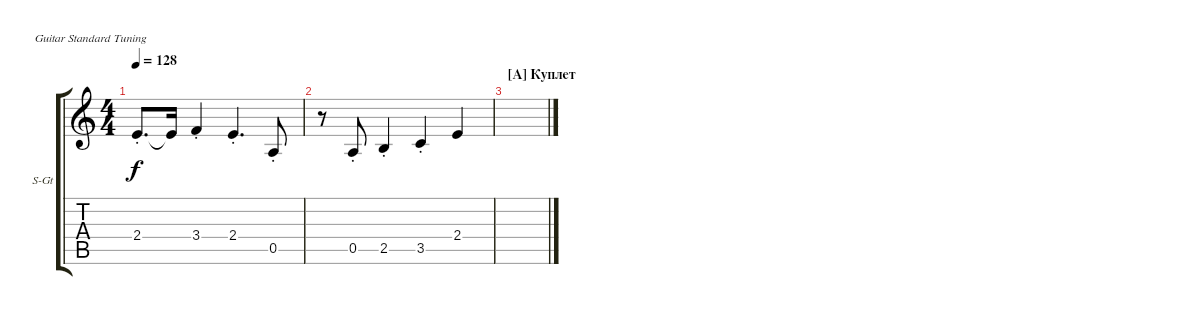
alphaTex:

\defaultSystemsLayout 4
\bracketExtendMode groupsimilarinstruments
\firstSystemTrackNameOrientation horizontal
\otherSystemsTrackNameOrientation horizontal
\track ("В. Бутусов (гитара)" "S-Gt") {instrument acousticguitarsteel}
\staff {score tabs}
\tuning (E4 B3 G3 D3 A2 E2)
\ts (4 4)
\tempo 128
\clef g2
\ks c
2.4{st}.8{d dy f} 2.4{t}.16 3.4{st}.4 2.4{st}.4{d} 0.5{st}.8 |
r.8 0.5{st}.8 2.5{st}.4 3.5{st}.4 2.4.4 |
\section ("A" "Куплет")
